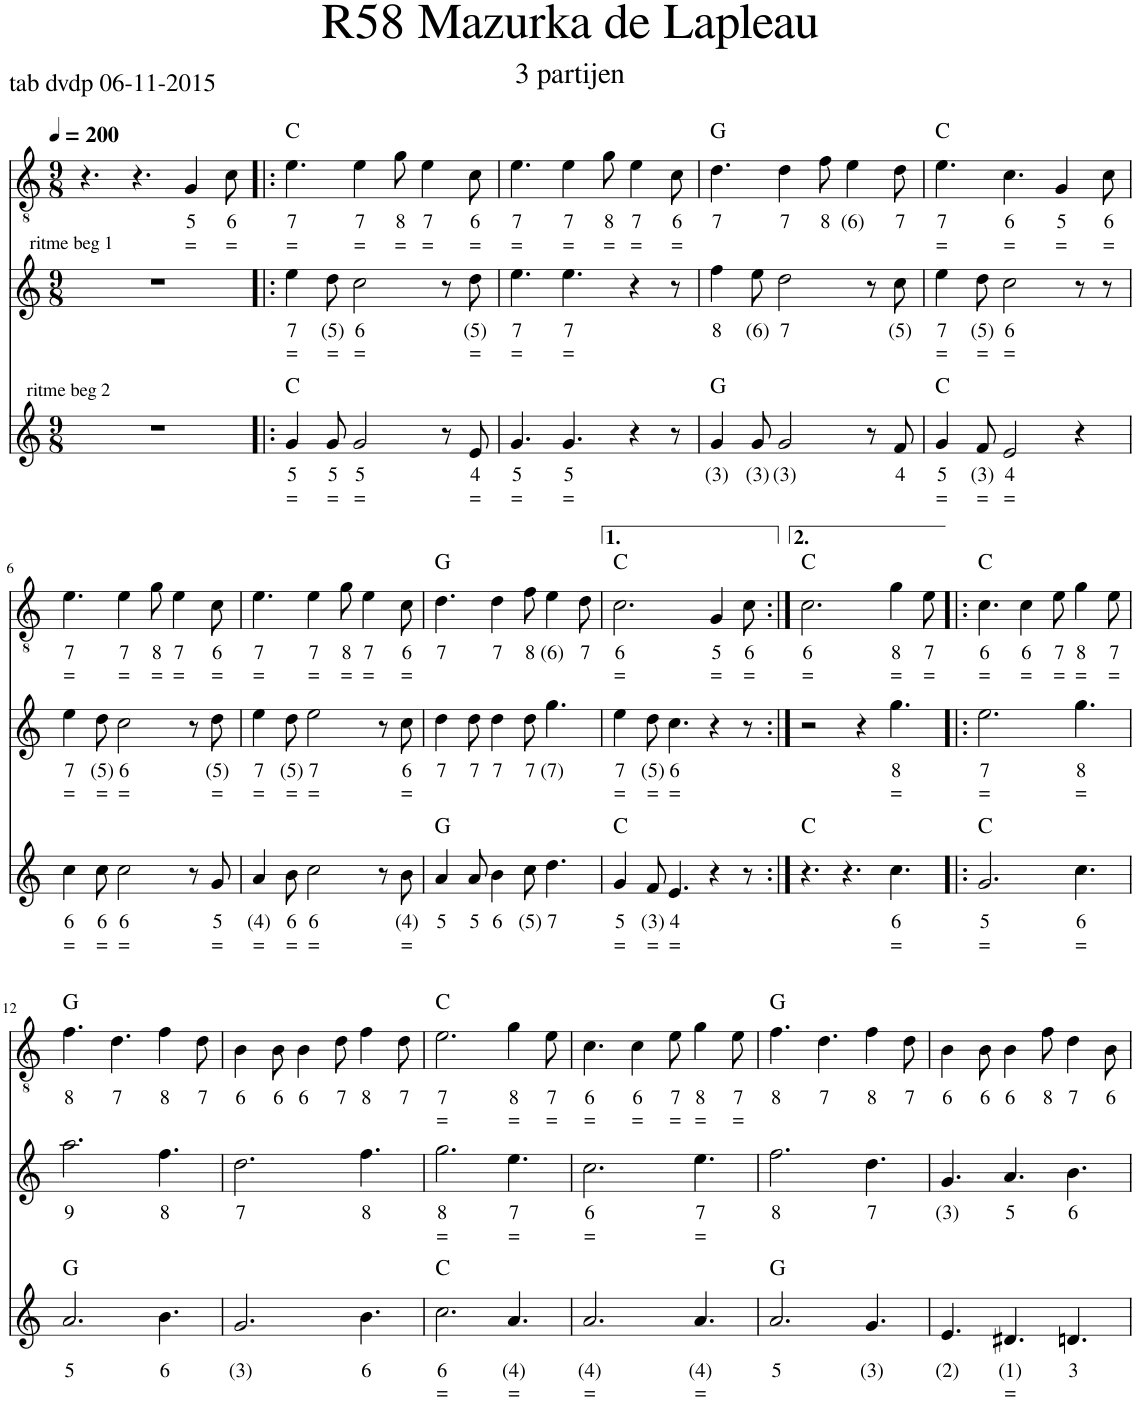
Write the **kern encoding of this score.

**kern	**text	**text	**harte	**kern	**text	**text	**kern	**text	**text	**harte
*part3	*part3	*part3	*part3	*part2	*part2	*part2	*part1	*part1	*part1	*part1
*staff3	*staff3	*staff3	*	*staff2	*staff2	*staff2	*staff1	*staff1	*staff1	*
*I"Stem	*	*	*	*I"Stem	*	*	*I"Klassieke gitaar, Accordion	*	*	*
*	*	*	*	*	*	*	*I'Acc	*	*	*
*clefG2	*	*	*	*clefG2	*	*	*clefGv2	*	*	*
*k[]	*	*	*	*k[]	*	*	*k[]	*	*	*
*M9/8	*	*	*	*M9/8	*	*	*M9/8	*	*	*
*MM200	*	*	*	*MM200	*	*	*MM200	*	*	*
=1	=1	=1	=1	=1	=1	=1	=1	=1	=1	=1
!	!	!	!	!LO:TX:a:t=ritme beg 1	!	!	!	!	!	!
!LO:TX:a:t=ritme beg 2	!	!	!	!	!	!	!	!	!	!
8%9r	.	.	.	8%9r	.	.	4.r	.	.	.
.	.	.	.	.	.	.	4.r	.	.	.
!	!	!	!	!	!	!	!	!LO:LY:b	!LO:LY:b	!
.	.	.	.	.	.	.	4G/	5	=	.
!	!	!	!	!	!	!	!	!LO:LY:b	!LO:LY:b	!
.	.	.	.	.	.	.	8c\	6	=	.
=2!|:	=2!|:	=2!|:	=2!|:	=2!|:	=2!|:	=2!|:	=2!|:	=2!|:	=2!|:	=2!|:
!	!LO:LY:b	!LO:LY:b	!	!	!LO:LY:b	!LO:LY:b	!	!LO:LY:b	!LO:LY:b	!
4g/	5	=	C:maj	4ee\	7	=	4.e\	7	=	C:maj
!	!LO:LY:b	!LO:LY:b	!	!	!LO:LY:b	!LO:LY:b	!	!	!	!
8g/	5	=	.	8dd\	(5)	=	.	.	.	.
!	!LO:LY:b	!LO:LY:b	!	!	!LO:LY:b	!LO:LY:b	!	!LO:LY:b	!LO:LY:b	!
2g/	5	=	.	2cc\	6	=	4e\	7	=	.
!	!	!	!	!	!	!	!	!LO:LY:b	!LO:LY:b	!
.	.	.	.	.	.	.	8g\	8	=	.
!	!	!	!	!	!	!	!	!LO:LY:b	!LO:LY:b	!
.	.	.	.	.	.	.	4e\	7	=	.
8r	.	.	.	8r	.	.	.	.	.	.
!	!LO:LY:b	!LO:LY:b	!	!	!LO:LY:b	!LO:LY:b	!	!LO:LY:b	!LO:LY:b	!
8e/	4	=	.	8dd\	(5)	=	8c\	6	=	.
=3	=3	=3	=3	=3	=3	=3	=3	=3	=3	=3
!	!LO:LY:b	!LO:LY:b	!	!	!LO:LY:b	!LO:LY:b	!	!LO:LY:b	!LO:LY:b	!
4.g/	5	=	.	4.ee\	7	=	4.e\	7	=	.
!	!LO:LY:b	!LO:LY:b	!	!	!LO:LY:b	!LO:LY:b	!	!LO:LY:b	!LO:LY:b	!
4.g/	5	=	.	4.ee\	7	=	4e\	7	=	.
!	!	!	!	!	!	!	!	!LO:LY:b	!LO:LY:b	!
.	.	.	.	.	.	.	8g\	8	=	.
!	!	!	!	!	!	!	!	!LO:LY:b	!LO:LY:b	!
4r	.	.	.	4r	.	.	4e\	7	=	.
!	!	!	!	!	!	!	!	!LO:LY:b	!LO:LY:b	!
8r	.	.	.	8r	.	.	8c\	6	=	.
=4	=4	=4	=4	=4	=4	=4	=4	=4	=4	=4
!	!LO:LY:b	!	!	!	!LO:LY:b	!	!	!LO:LY:b	!	!
4g/	(3)	.	G:maj	4ff\	8	.	4.d\	7	.	G:maj
!	!LO:LY:b	!	!	!	!LO:LY:b	!	!	!	!	!
8g/	(3)	.	.	8ee\	(6)	.	.	.	.	.
!	!LO:LY:b	!	!	!	!LO:LY:b	!	!	!LO:LY:b	!	!
2g/	(3)	.	.	2dd\	7	.	4d\	7	.	.
!	!	!	!	!	!	!	!	!LO:LY:b	!	!
.	.	.	.	.	.	.	8f\	8	.	.
!	!	!	!	!	!	!	!	!LO:LY:b	!	!
.	.	.	.	.	.	.	4e\	(6)	.	.
8r	.	.	.	8r	.	.	.	.	.	.
!	!LO:LY:b	!	!	!	!LO:LY:b	!	!	!LO:LY:b	!	!
8f/	4	.	.	8cc\	(5)	.	8d\	7	.	.
=5	=5	=5	=5	=5	=5	=5	=5	=5	=5	=5
!	!LO:LY:b	!LO:LY:b	!	!	!LO:LY:b	!LO:LY:b	!	!LO:LY:b	!LO:LY:b	!
4g/	5	=	C:maj	4ee\	7	=	4.e\	7	=	C:maj
!	!LO:LY:b	!LO:LY:b	!	!	!LO:LY:b	!LO:LY:b	!	!	!	!
8f/	(3)	=	.	8dd\	(5)	=	.	.	.	.
!	!LO:LY:b	!LO:LY:b	!	!	!LO:LY:b	!LO:LY:b	!	!LO:LY:b	!LO:LY:b	!
2e/	4	=	.	2cc\	6	=	4.c\	6	=	.
!	!	!	!	!	!	!	!	!LO:LY:b	!LO:LY:b	!
.	.	.	.	.	.	.	4G/	5	=	.
4r	.	.	.	8r	.	.	.	.	.	.
!	!	!	!	!	!	!	!	!LO:LY:b	!LO:LY:b	!
.	.	.	.	8r	.	.	8c\	6	=	.
!!LO:LB:g=z
=6	=6	=6	=6	=6	=6	=6	=6	=6	=6	=6
!	!LO:LY:b	!LO:LY:b	!	!	!LO:LY:b	!LO:LY:b	!	!LO:LY:b	!LO:LY:b	!
4cc\	6	=	.	4ee\	7	=	4.e\	7	=	.
!	!LO:LY:b	!LO:LY:b	!	!	!LO:LY:b	!LO:LY:b	!	!	!	!
8cc\	6	=	.	8dd\	(5)	=	.	.	.	.
!	!LO:LY:b	!LO:LY:b	!	!	!LO:LY:b	!LO:LY:b	!	!LO:LY:b	!LO:LY:b	!
2cc\	6	=	.	2cc\	6	=	4e\	7	=	.
!	!	!	!	!	!	!	!	!LO:LY:b	!LO:LY:b	!
.	.	.	.	.	.	.	8g\	8	=	.
!	!	!	!	!	!	!	!	!LO:LY:b	!LO:LY:b	!
.	.	.	.	.	.	.	4e\	7	=	.
8r	.	.	.	8r	.	.	.	.	.	.
!	!LO:LY:b	!LO:LY:b	!	!	!LO:LY:b	!LO:LY:b	!	!LO:LY:b	!LO:LY:b	!
8g/	5	=	.	8dd\	(5)	=	8c\	6	=	.
=7	=7	=7	=7	=7	=7	=7	=7	=7	=7	=7
!	!LO:LY:b	!LO:LY:b	!	!	!LO:LY:b	!LO:LY:b	!	!LO:LY:b	!LO:LY:b	!
4a/	(4)	=	.	4ee\	7	=	4.e\	7	=	.
!	!LO:LY:b	!LO:LY:b	!	!	!LO:LY:b	!LO:LY:b	!	!	!	!
8b\	6	=	.	8dd\	(5)	=	.	.	.	.
!	!LO:LY:b	!LO:LY:b	!	!	!LO:LY:b	!LO:LY:b	!	!LO:LY:b	!LO:LY:b	!
2cc\	6	=	.	2ee\	7	=	4e\	7	=	.
!	!	!	!	!	!	!	!	!LO:LY:b	!LO:LY:b	!
.	.	.	.	.	.	.	8g\	8	=	.
!	!	!	!	!	!	!	!	!LO:LY:b	!LO:LY:b	!
.	.	.	.	.	.	.	4e\	7	=	.
8r	.	.	.	8r	.	.	.	.	.	.
!	!LO:LY:b	!LO:LY:b	!	!	!LO:LY:b	!LO:LY:b	!	!LO:LY:b	!LO:LY:b	!
8b\	(4)	=	.	8cc\	6	=	8c\	6	=	.
=8	=8	=8	=8	=8	=8	=8	=8	=8	=8	=8
!	!LO:LY:b	!	!	!	!LO:LY:b	!	!	!LO:LY:b	!	!
4a/	5	.	G:maj	4dd\	7	.	4.d\	7	.	G:maj
!	!LO:LY:b	!	!	!	!LO:LY:b	!	!	!	!	!
8a/	5	.	.	8dd\	7	.	.	.	.	.
!	!LO:LY:b	!	!	!	!LO:LY:b	!	!	!LO:LY:b	!	!
4b\	6	.	.	4dd\	7	.	4d\	7	.	.
!	!LO:LY:b	!	!	!	!LO:LY:b	!	!	!LO:LY:b	!	!
8cc\	(5)	.	.	8dd\	7	.	8f\	8	.	.
!	!LO:LY:b	!	!	!	!LO:LY:b	!	!	!LO:LY:b	!	!
4.dd\	7	.	.	4.gg\	(7)	.	4e\	(6)	.	.
!	!	!	!	!	!	!	!	!LO:LY:b	!	!
.	.	.	.	.	.	.	8d\	7	.	.
=9	=9	=9	=9	=9	=9	=9	=9	=9	=9	=9
!	!LO:LY:b	!LO:LY:b	!	!	!LO:LY:b	!LO:LY:b	!	!LO:LY:b	!LO:LY:b	!
4g/	5	=	C:maj	4ee\	7	=	2.c\	6	=	C:maj
!	!LO:LY:b	!LO:LY:b	!	!	!LO:LY:b	!LO:LY:b	!	!	!	!
8f/	(3)	=	.	8dd\	(5)	=	.	.	.	.
!	!LO:LY:b	!LO:LY:b	!	!	!LO:LY:b	!LO:LY:b	!	!	!	!
4.e/	4	=	.	4.cc\	6	=	.	.	.	.
!	!	!	!	!	!	!	!	!LO:LY:b	!LO:LY:b	!
4r	.	.	.	4r	.	.	4G/	5	=	.
!	!	!	!	!	!	!	!	!LO:LY:b	!LO:LY:b	!
8r	.	.	.	8r	.	.	8c\	6	=	.
=10:|!	=10:|!	=10:|!	=10:|!	=10:|!	=10:|!	=10:|!	=10:|!	=10:|!	=10:|!	=10:|!
!	!	!	!	!	!	!	!	!LO:LY:b	!LO:LY:b	!
4.r	.	.	C:maj	2r	.	.	2.c\	6	=	C:maj
4.r	.	.	.	.	.	.	.	.	.	.
.	.	.	.	4r	.	.	.	.	.	.
!	!LO:LY:b	!LO:LY:b	!	!	!LO:LY:b	!LO:LY:b	!	!LO:LY:b	!LO:LY:b	!
4.cc\	6	=	.	4.gg\	8	=	4g\	8	=	.
!	!	!	!	!	!	!	!	!LO:LY:b	!LO:LY:b	!
.	.	.	.	.	.	.	8e\	7	=	.
=11!|:	=11!|:	=11!|:	=11!|:	=11!|:	=11!|:	=11!|:	=11!|:	=11!|:	=11!|:	=11!|:
!	!LO:LY:b	!LO:LY:b	!	!	!LO:LY:b	!LO:LY:b	!	!LO:LY:b	!LO:LY:b	!
2.g/	5	=	C:maj	2.ee\	7	=	4.c\	6	=	C:maj
!	!	!	!	!	!	!	!	!LO:LY:b	!LO:LY:b	!
.	.	.	.	.	.	.	4c\	6	=	.
!	!	!	!	!	!	!	!	!LO:LY:b	!LO:LY:b	!
.	.	.	.	.	.	.	8e\	7	=	.
!	!LO:LY:b	!LO:LY:b	!	!	!LO:LY:b	!LO:LY:b	!	!LO:LY:b	!LO:LY:b	!
4.cc\	6	=	.	4.gg\	8	=	4g\	8	=	.
!	!	!	!	!	!	!	!	!LO:LY:b	!LO:LY:b	!
.	.	.	.	.	.	.	8e\	7	=	.
!!LO:LB:g=z
=12	=12	=12	=12	=12	=12	=12	=12	=12	=12	=12
!	!LO:LY:b	!	!	!	!LO:LY:b	!	!	!LO:LY:b	!	!
2.a/	5	.	G:maj	2.aa\	9	.	4.f\	8	.	G:maj
!	!	!	!	!	!	!	!	!LO:LY:b	!	!
.	.	.	.	.	.	.	4.d\	7	.	.
!	!LO:LY:b	!	!	!	!LO:LY:b	!	!	!LO:LY:b	!	!
4.b\	6	.	.	4.ff\	8	.	4f\	8	.	.
!	!	!	!	!	!	!	!	!LO:LY:b	!	!
.	.	.	.	.	.	.	8d\	7	.	.
=13	=13	=13	=13	=13	=13	=13	=13	=13	=13	=13
!	!LO:LY:b	!	!	!	!LO:LY:b	!	!	!LO:LY:b	!	!
2.g/	(3)	.	.	2.dd\	7	.	4B\	6	.	.
!	!	!	!	!	!	!	!	!LO:LY:b	!	!
.	.	.	.	.	.	.	8B\	6	.	.
!	!	!	!	!	!	!	!	!LO:LY:b	!	!
.	.	.	.	.	.	.	4B\	6	.	.
!	!	!	!	!	!	!	!	!LO:LY:b	!	!
.	.	.	.	.	.	.	8d\	7	.	.
!	!LO:LY:b	!	!	!	!LO:LY:b	!	!	!LO:LY:b	!	!
4.b\	6	.	.	4.ff\	8	.	4f\	8	.	.
!	!	!	!	!	!	!	!	!LO:LY:b	!	!
.	.	.	.	.	.	.	8d\	7	.	.
=14	=14	=14	=14	=14	=14	=14	=14	=14	=14	=14
!	!LO:LY:b	!LO:LY:b	!	!	!LO:LY:b	!LO:LY:b	!	!LO:LY:b	!LO:LY:b	!
2.cc\	6	=	C:maj	2.gg\	8	=	2.e\	7	=	C:maj
!	!LO:LY:b	!LO:LY:b	!	!	!LO:LY:b	!LO:LY:b	!	!LO:LY:b	!LO:LY:b	!
4.a/	(4)	=	.	4.ee\	7	=	4g\	8	=	.
!	!	!	!	!	!	!	!	!LO:LY:b	!LO:LY:b	!
.	.	.	.	.	.	.	8e\	7	=	.
=15	=15	=15	=15	=15	=15	=15	=15	=15	=15	=15
!	!LO:LY:b	!LO:LY:b	!	!	!LO:LY:b	!LO:LY:b	!	!LO:LY:b	!LO:LY:b	!
2.a/	(4)	=	.	2.cc\	6	=	4.c\	6	=	.
!	!	!	!	!	!	!	!	!LO:LY:b	!LO:LY:b	!
.	.	.	.	.	.	.	4c\	6	=	.
!	!	!	!	!	!	!	!	!LO:LY:b	!LO:LY:b	!
.	.	.	.	.	.	.	8e\	7	=	.
!	!LO:LY:b	!LO:LY:b	!	!	!LO:LY:b	!LO:LY:b	!	!LO:LY:b	!LO:LY:b	!
4.a/	(4)	=	.	4.ee\	7	=	4g\	8	=	.
!	!	!	!	!	!	!	!	!LO:LY:b	!LO:LY:b	!
.	.	.	.	.	.	.	8e\	7	=	.
=16	=16	=16	=16	=16	=16	=16	=16	=16	=16	=16
!	!LO:LY:b	!	!	!	!LO:LY:b	!	!	!LO:LY:b	!	!
2.a/	5	.	G:maj	2.ff\	8	.	4.f\	8	.	G:maj
!	!	!	!	!	!	!	!	!LO:LY:b	!	!
.	.	.	.	.	.	.	4.d\	7	.	.
!	!LO:LY:b	!	!	!	!LO:LY:b	!	!	!LO:LY:b	!	!
4.g/	(3)	.	.	4.dd\	7	.	4f\	8	.	.
!	!	!	!	!	!	!	!	!LO:LY:b	!	!
.	.	.	.	.	.	.	8d\	7	.	.
=17	=17	=17	=17	=17	=17	=17	=17	=17	=17	=17
!	!LO:LY:b	!	!	!	!LO:LY:b	!	!	!LO:LY:b	!	!
4.e/	(2)	.	.	4.g/	(3)	.	4B\	6	.	.
!	!	!	!	!	!	!	!	!LO:LY:b	!	!
.	.	.	.	.	.	.	8B\	6	.	.
!	!LO:LY:b	!LO:LY:b	!	!	!LO:LY:b	!	!	!LO:LY:b	!	!
4.d#X/	(1)	=	.	4.a/	5	.	4B\	6	.	.
!	!	!	!	!	!	!	!	!LO:LY:b	!	!
.	.	.	.	.	.	.	8f\	8	.	.
!	!LO:LY:b	!	!	!	!LO:LY:b	!	!	!LO:LY:b	!	!
4.dn/	3	.	.	4.b\	6	.	4d\	7	.	.
!	!	!	!	!	!	!	!	!LO:LY:b	!	!
.	.	.	.	.	.	.	8B\	6	.	.
=	=	=	=	=	=	=	=	=	=	=
*-	*-	*-	*-	*-	*-	*-	*-	*-	*-	*-
